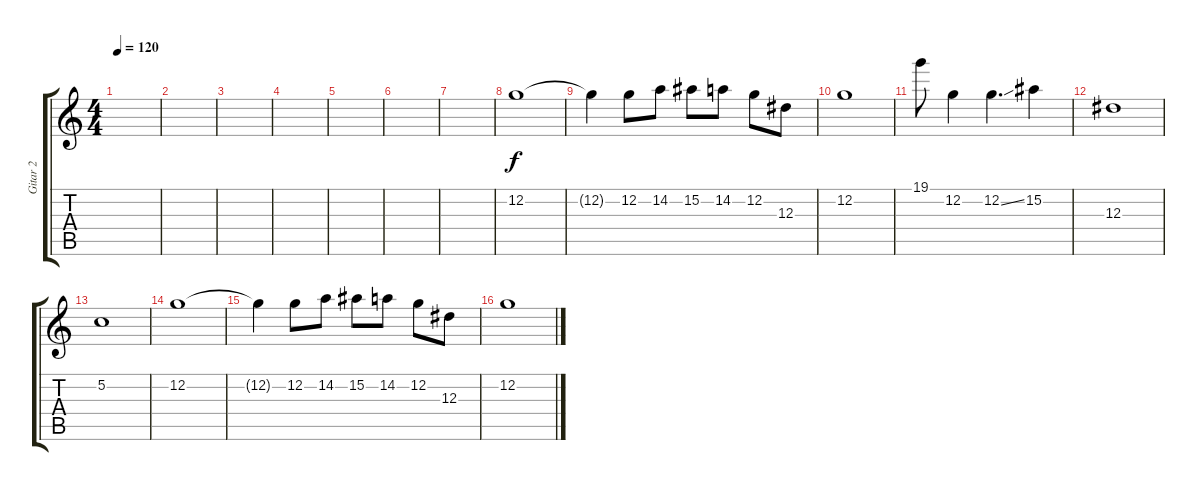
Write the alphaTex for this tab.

\track ("Gitar 2" "Gitar 2") {instrument distortionguitar}
\staff {score tabs}
\tuning (C4 G3 Eb3 Bb2 F2 C2) {hide}
\ts (4 4)
\tempo 120
\clef g2
\ks c
|
|
|
|
|
|
|
12.2.1 |
12.2{t}.4 12.2.8 14.2.8 15.2.8 14.2.8 12.2.8 12.3.8 |
12.2.1 |
19.1.8 12.2.4 12.2{ss}.4{d} 15.2.4 |
12.3.1 |
5.2.1 |
12.2.1 |
12.2{t}.4 12.2.8 14.2.8 15.2.8 14.2.8 12.2.8 12.3.8 |
12.2.1
